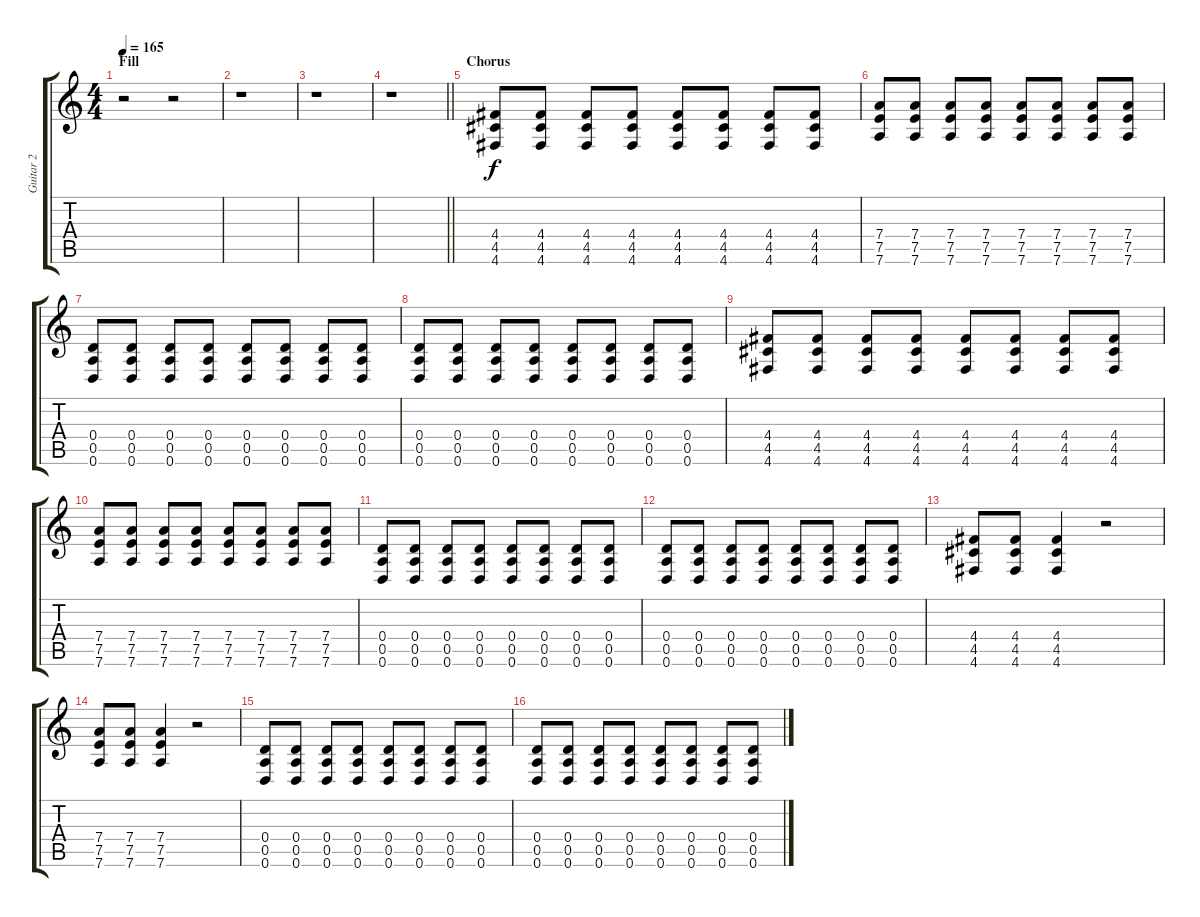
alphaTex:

\track ("Guitar 2" "Guitar 2") {instrument distortionguitar}
\staff {score tabs}
\tuning (E4 B3 G3 D3 A2 D2) {hide}
\ts (4 4)
\section ("" "Fill")
\tempo 165
\clef g2
\ks c
r.2{dy f} r.2 |
r.1 |
r.1 |
\barLineRight lightlight
r.1 |
\section ("" "Chorus")
(4.4 4.5 4.6).8 (4.4 4.5 4.6).8 (4.4 4.5 4.6).8 (4.4 4.5 4.6).8 (4.4 4.5 4.6).8 (4.4 4.5 4.6).8 (4.4 4.5 4.6).8 (4.4 4.5 4.6).8 |
(7.4 7.5 7.6).8 (7.4 7.5 7.6).8 (7.4 7.5 7.6).8 (7.4 7.5 7.6).8 (7.4 7.5 7.6).8 (7.4 7.5 7.6).8 (7.4 7.5 7.6).8 (7.4 7.5 7.6).8 |
(0.4 0.5 0.6).8 (0.4 0.5 0.6).8 (0.4 0.5 0.6).8 (0.4 0.5 0.6).8 (0.4 0.5 0.6).8 (0.4 0.5 0.6).8 (0.4 0.5 0.6).8 (0.4 0.5 0.6).8 |
(0.4 0.5 0.6).8 (0.4 0.5 0.6).8 (0.4 0.5 0.6).8 (0.4 0.5 0.6).8 (0.4 0.5 0.6).8 (0.4 0.5 0.6).8 (0.4 0.5 0.6).8 (0.4 0.5 0.6).8 |
(4.4 4.5 4.6).8 (4.4 4.5 4.6).8 (4.4 4.5 4.6).8 (4.4 4.5 4.6).8 (4.4 4.5 4.6).8 (4.4 4.5 4.6).8 (4.4 4.5 4.6).8 (4.4 4.5 4.6).8 |
(7.4 7.5 7.6).8 (7.4 7.5 7.6).8 (7.4 7.5 7.6).8 (7.4 7.5 7.6).8 (7.4 7.5 7.6).8 (7.4 7.5 7.6).8 (7.4 7.5 7.6).8 (7.4 7.5 7.6).8 |
(0.4 0.5 0.6).8 (0.4 0.5 0.6).8 (0.4 0.5 0.6).8 (0.4 0.5 0.6).8 (0.4 0.5 0.6).8 (0.4 0.5 0.6).8 (0.4 0.5 0.6).8 (0.4 0.5 0.6).8 |
(0.4 0.5 0.6).8 (0.4 0.5 0.6).8 (0.4 0.5 0.6).8 (0.4 0.5 0.6).8 (0.4 0.5 0.6).8 (0.4 0.5 0.6).8 (0.4 0.5 0.6).8 (0.4 0.5 0.6).8 |
(4.4 4.5 4.6).8 (4.4 4.5 4.6).8 (4.4 4.5 4.6).4 r.2 |
(7.4 7.5 7.6).8 (7.4 7.5 7.6).8 (7.4 7.5 7.6).4 r.2 |
(0.4 0.5 0.6).8 (0.4 0.5 0.6).8 (0.4 0.5 0.6).8 (0.4 0.5 0.6).8 (0.4 0.5 0.6).8 (0.4 0.5 0.6).8 (0.4 0.5 0.6).8 (0.4 0.5 0.6).8 |
(0.4 0.5 0.6).8 (0.4 0.5 0.6).8 (0.4 0.5 0.6).8 (0.4 0.5 0.6).8 (0.4 0.5 0.6).8 (0.4 0.5 0.6).8 (0.4 0.5 0.6).8 (0.4 0.5 0.6).8
